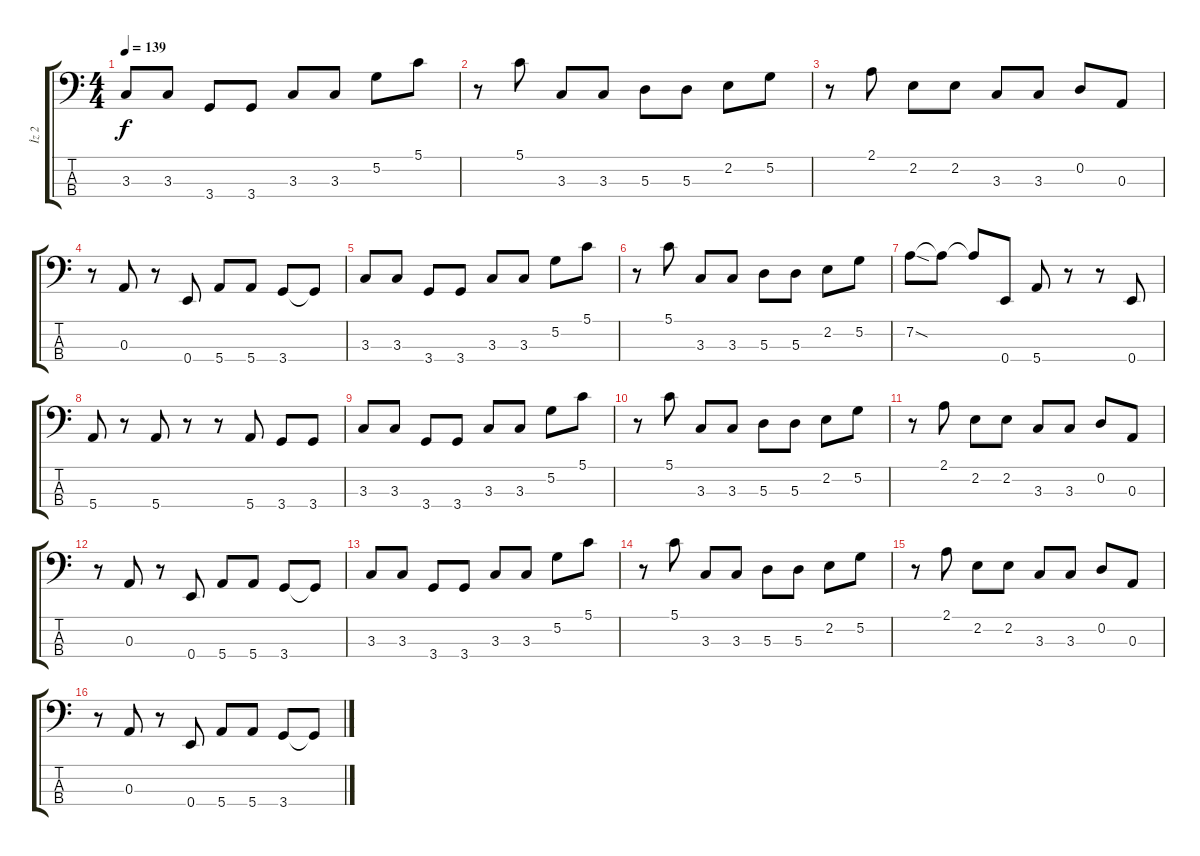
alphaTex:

\track ("İz 2" "İz 2") {instrument electricbassfinger}
\staff {score tabs}
\tuning (G2 D2 A1 E1) {hide}
\ts (4 4)
\tempo 139
\clef f4
\ks c
3.3.8{dy f} 3.3.8 3.4.8 3.4.8 3.3.8 3.3.8 5.2.8 5.1.8 |
r.8 5.1.8 3.3.8 3.3.8 5.3.8 5.3.8 2.2.8 5.2.8 |
r.8 2.1.8 2.2.8 2.2.8 3.3.8 3.3.8 0.2.8 0.3.8 |
r.8 0.3.8 r.8 0.4.8 5.4.8 5.4.8 3.4.8 3.4{t}.8 |
3.3.8 3.3.8 3.4.8 3.4.8 3.3.8 3.3.8 5.2.8 5.1.8 |
r.8 5.1.8 3.3.8 3.3.8 5.3.8 5.3.8 2.2.8 5.2.8 |
7.2{sod}.8 7.2{t}.8 7.2{t}.8 0.4.8 5.4.8 r.8 r.8 0.4.8 |
5.4.8 r.8 5.4.8 r.8 r.8 5.4.8 3.4.8 3.4.8 |
3.3.8 3.3.8 3.4.8 3.4.8 3.3.8 3.3.8 5.2.8 5.1.8 |
r.8 5.1.8 3.3.8 3.3.8 5.3.8 5.3.8 2.2.8 5.2.8 |
r.8 2.1.8 2.2.8 2.2.8 3.3.8 3.3.8 0.2.8 0.3.8 |
r.8 0.3.8 r.8 0.4.8 5.4.8 5.4.8 3.4.8 3.4{t}.8 |
3.3.8 3.3.8 3.4.8 3.4.8 3.3.8 3.3.8 5.2.8 5.1.8 |
r.8 5.1.8 3.3.8 3.3.8 5.3.8 5.3.8 2.2.8 5.2.8 |
r.8 2.1.8 2.2.8 2.2.8 3.3.8 3.3.8 0.2.8 0.3.8 |
r.8 0.3.8 r.8 0.4.8 5.4.8 5.4.8 3.4.8 3.4{t}.8
